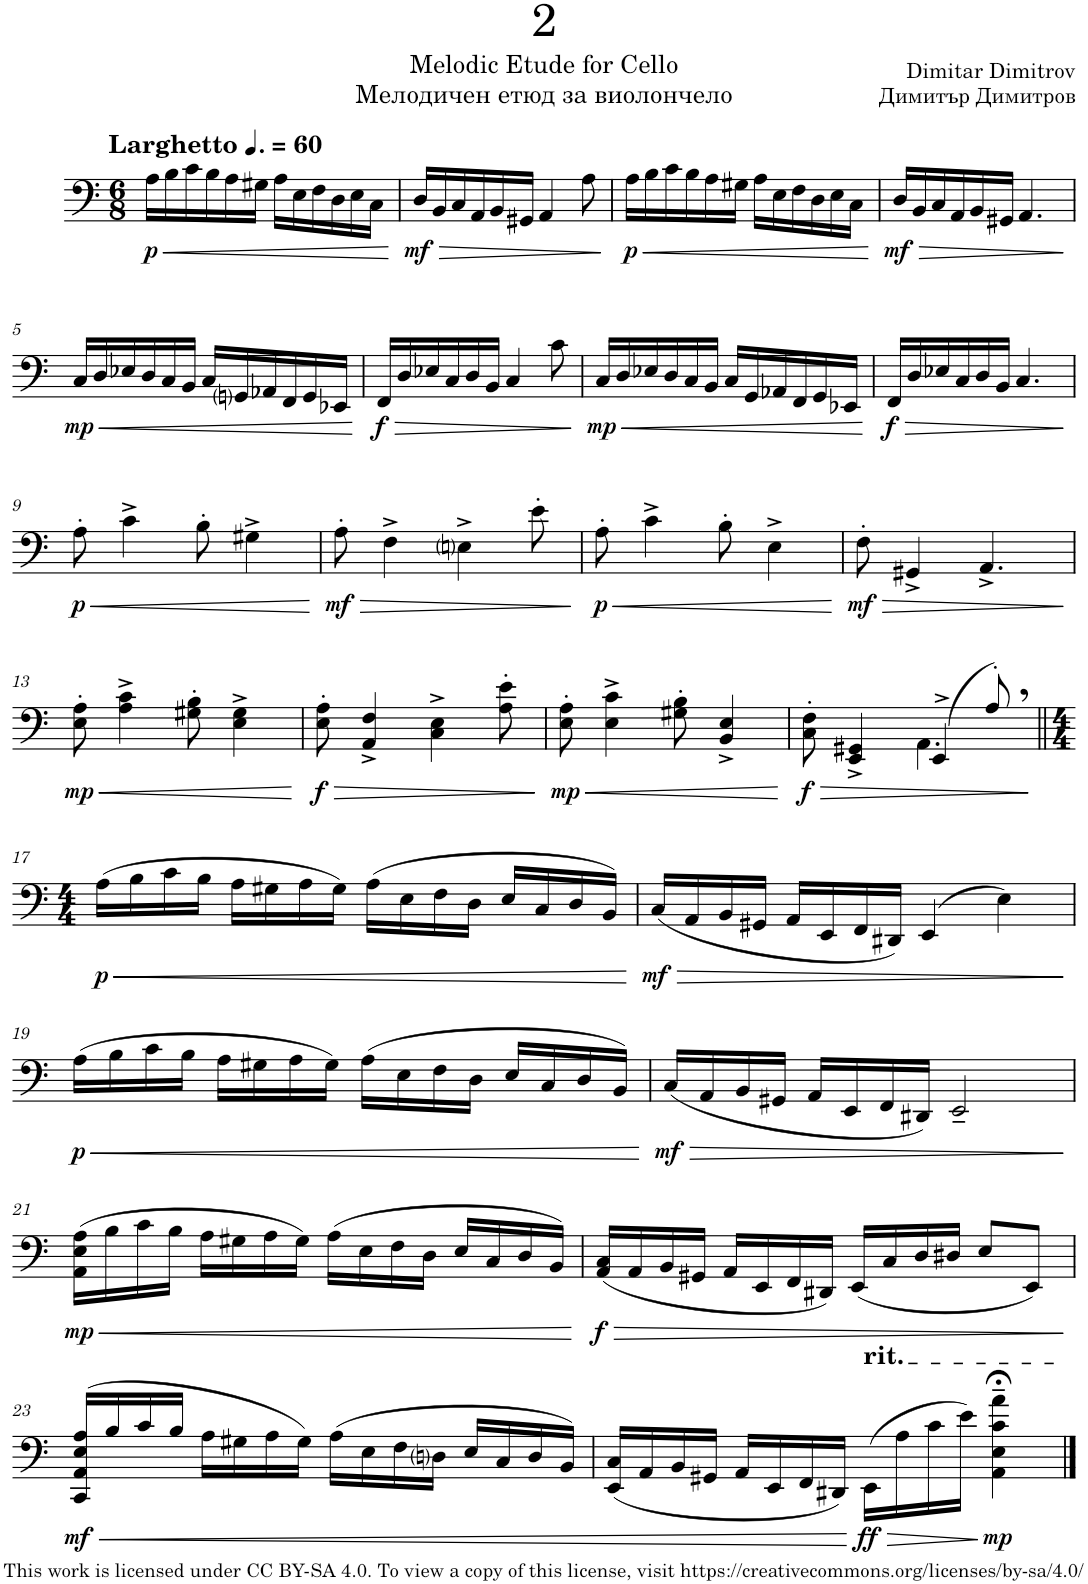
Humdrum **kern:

**kern	**dynam
*part1	*part1
*staff1	*staff1
*I"Cello	*
*clefF4	*
*k[]	*
*M6/8	*
*MM90	*
=1	=1
!LO:TX:a:B:t=Larghetto	!
!	!LO:HP:b
!	!LO:DY:n=1:b
16A\LL	< p
16B\	.
16c\	.
16B\	.
16A\	.
16G#X\JJ	.
16A\LL	.
16E\	.
16F\	.
16D\	.
16E\	.
16C\JJ	.
.	[
=2	=2
!	!LO:HP:b
!	!LO:DY:n=1:b
16D/LL	> mf
16BB/	.
16C/	.
16AA/	.
16BB/	.
16GG#X/JJ	.
4AA/	.
8A\	.
.	]
=3	=3
!	!LO:HP:b
!	!LO:DY:n=1:b
16A\LL	< p
16B\	.
16c\	.
16B\	.
16A\	.
16G#X\JJ	.
16A\LL	.
16E\	.
16F\	.
16D\	.
16E\	.
16C\JJ	.
.	[
=4	=4
!	!LO:HP:b
!	!LO:DY:n=1:b
16D/LL	> mf
16BB/	.
16C/	.
16AA/	.
16BB/	.
16GG#X/JJ	.
4.AA/	.
.	]
!!LO:LB:g=z
=5	=5
!	!LO:HP:b
!	!LO:DY:n=1:b
16C/LL	< mp
16D/	.
16E-X/	.
16D/	.
16C/	.
16BB/JJ	.
16C/LL	.
16GGni/	.
16AA-X/	.
16FF/	.
16GG/	.
16EE-X/JJ	.
.	[
=6	=6
!	!LO:HP:b
!	!LO:DY:n=1:b
16FF/LL	> f
16D/	.
16E-X/	.
16C/	.
16D/	.
16BB/JJ	.
4C/	.
8c\	.
.	]
=7	=7
!	!LO:HP:b
!	!LO:DY:n=1:b
16C/LL	< mp
16D/	.
16E-X/	.
16D/	.
16C/	.
16BB/JJ	.
16C/LL	.
16GG/	.
16AA-X/	.
16FF/	.
16GG/	.
16EE-X/JJ	.
.	[
=8	=8
!	!LO:HP:b
!	!LO:DY:n=1:b
16FF/LL	> f
16D/	.
16E-X/	.
16C/	.
16D/	.
16BB/JJ	.
4.C/	.
.	]
!!LO:LB:g=z
=9	=9
!	!LO:HP:b
!	!LO:DY:n=1:b
8A'\	< p
4c^\	.
8B'\	.
4G#X^\	.
.	[
=10	=10
!	!LO:HP:b
!	!LO:DY:n=1:b
8A'\	> mf
4F^\	.
4Eni^\	.
8e'\	.
.	]
=11	=11
!	!LO:HP:b
!	!LO:DY:n=1:b
8A'\	< p
4c^\	.
8B'\	.
4E^\	.
.	[
=12	=12
!	!LO:HP:b
!	!LO:DY:n=1:b
8F'\	> mf
4GG#X^/	.
4.AA^/	.
.	]
!!LO:LB:g=z
=13	=13
!	!LO:HP:b
!	!LO:DY:n=1:b
8E\' 8A\'	< mp
4A\^ 4c\^	.
8G#X\' 8B\'	.
4E\^ 4G#\^	.
.	[
=14	=14
!	!LO:HP:b
!	!LO:DY:n=1:b
8E\' 8A\'	> f
4AA/^ 4F/^	.
4C\^ 4E\^	.
8A\' 8e\'	.
.	]
=15	=15
!	!LO:HP:b
!	!LO:DY:n=1:b
8E\' 8A\'	< mp
4E\^ 4c\^	.
8G#X\' 8B\'	.
4BB/^ 4E/^	.
.	[
=16	=16
!	!LO:HP:b
*^	*
!	!	!LO:DY:n=1:b
8C\' 8F\'	4.ryy	> f
4EE/^ 4GG#X/^	.	.
(4EE^/	4.AA\	.
8A',/)	.	.
*v	*v	*
.	]
!!LO:LB:g=z
=17||	=17||
*M4/4	*
!	!LO:HP:b
!	!LO:DY:n=1:b
(16A\LL	< p
16B\	.
16c\	.
16B\JJ	.
16A\LL	.
16G#X\	.
16A\	.
16G#\JJ)	.
(16A\LL	.
16E\	.
16F\	.
16D\JJ	.
16E/LL	.
16C/	.
16D/	.
16BB/JJ)	.
.	[
=18	=18
!	!LO:HP:b
!	!LO:DY:n=1:b
(16C/LL	> mf
16AA/	.
16BB/	.
16GG#X/JJ	.
16AA/LL	.
16EE/	.
16FF/	.
16DD#X/JJ)	.
(4EE/	.
4E\)	.
.	]
!!LO:LB:g=z
=19	=19
!	!LO:HP:b
!	!LO:DY:n=1:b
(16A\LL	< p
16B\	.
16c\	.
16B\JJ	.
16A\LL	.
16G#X\	.
16A\	.
16G#\JJ)	.
(16A\LL	.
16E\	.
16F\	.
16D\JJ	.
16E/LL	.
16C/	.
16D/	.
16BB/JJ)	.
.	[
=20	=20
!	!LO:HP:b
!	!LO:DY:n=1:b
(16C/LL	> mf
16AA/	.
16BB/	.
16GG#X/JJ	.
16AA/LL	.
16EE/	.
16FF/	.
16DD#X/JJ)	.
2EE~/	.
.	]
!!LO:LB:g=z
=21	=21
!	!LO:HP:b
!	!LO:DY:n=1:b
(16AA\ 16E\ 16A\LL	< mp
16B\	.
16c\	.
16B\JJ	.
16A\LL	.
16G#X\	.
16A\	.
16G#\JJ)	.
(16A\LL	.
16E\	.
16F\	.
16D\JJ	.
16E/LL	.
16C/	.
16D/	.
16BB/JJ)	.
.	[
=22	=22
!	!LO:HP:b
!	!LO:DY:n=1:b
(16AA/ 16C/LL	> f
16AA/	.
16BB/	.
16GG#X/JJ	.
16AA/LL	.
16EE/	.
16FF/	.
16DD#X/JJ)	.
(16EE/LL	.
16C/	.
16D/	.
16D#X/JJ	.
8E/L	.
8EE/J)	.
.	]
!!LO:LB:g=z
=23	=23
!	!LO:HP:b
!	!LO:DY:n=1:b
(16CC/ 16AA/ 16E/ 16A/LL	< mf
16B/	.
16c/	.
16B/JJ	.
16A\LL	.
16G#X\	.
16A\	.
16G#\JJ)	.
(16A\LL	.
16E\	.
16F\	.
16Dni\JJ	.
16E/LL	.
16C/	.
16D/	.
16BB/JJ)	.
=24	=24
(16EE/ 16C/LL	.
16AA/	.
16BB/	.
16GG#X/JJ	.
16AA/LL	.
16EE/	.
16FF/	.
16DD#X/JJ)	.
!LO:TX:a:t=rit.	!
!	!LO:HP:n=1:b
!	!LO:DY:n=1:b
(16EE\LL	[ > ff
16A\	.
16c\	.
16e\JJ)	.
!	!LO:DY:n=2:b
4AA\;<~ 4E\;<~ 4c\;<~ 4a\;<~	] mp
==	==
*-	*-
